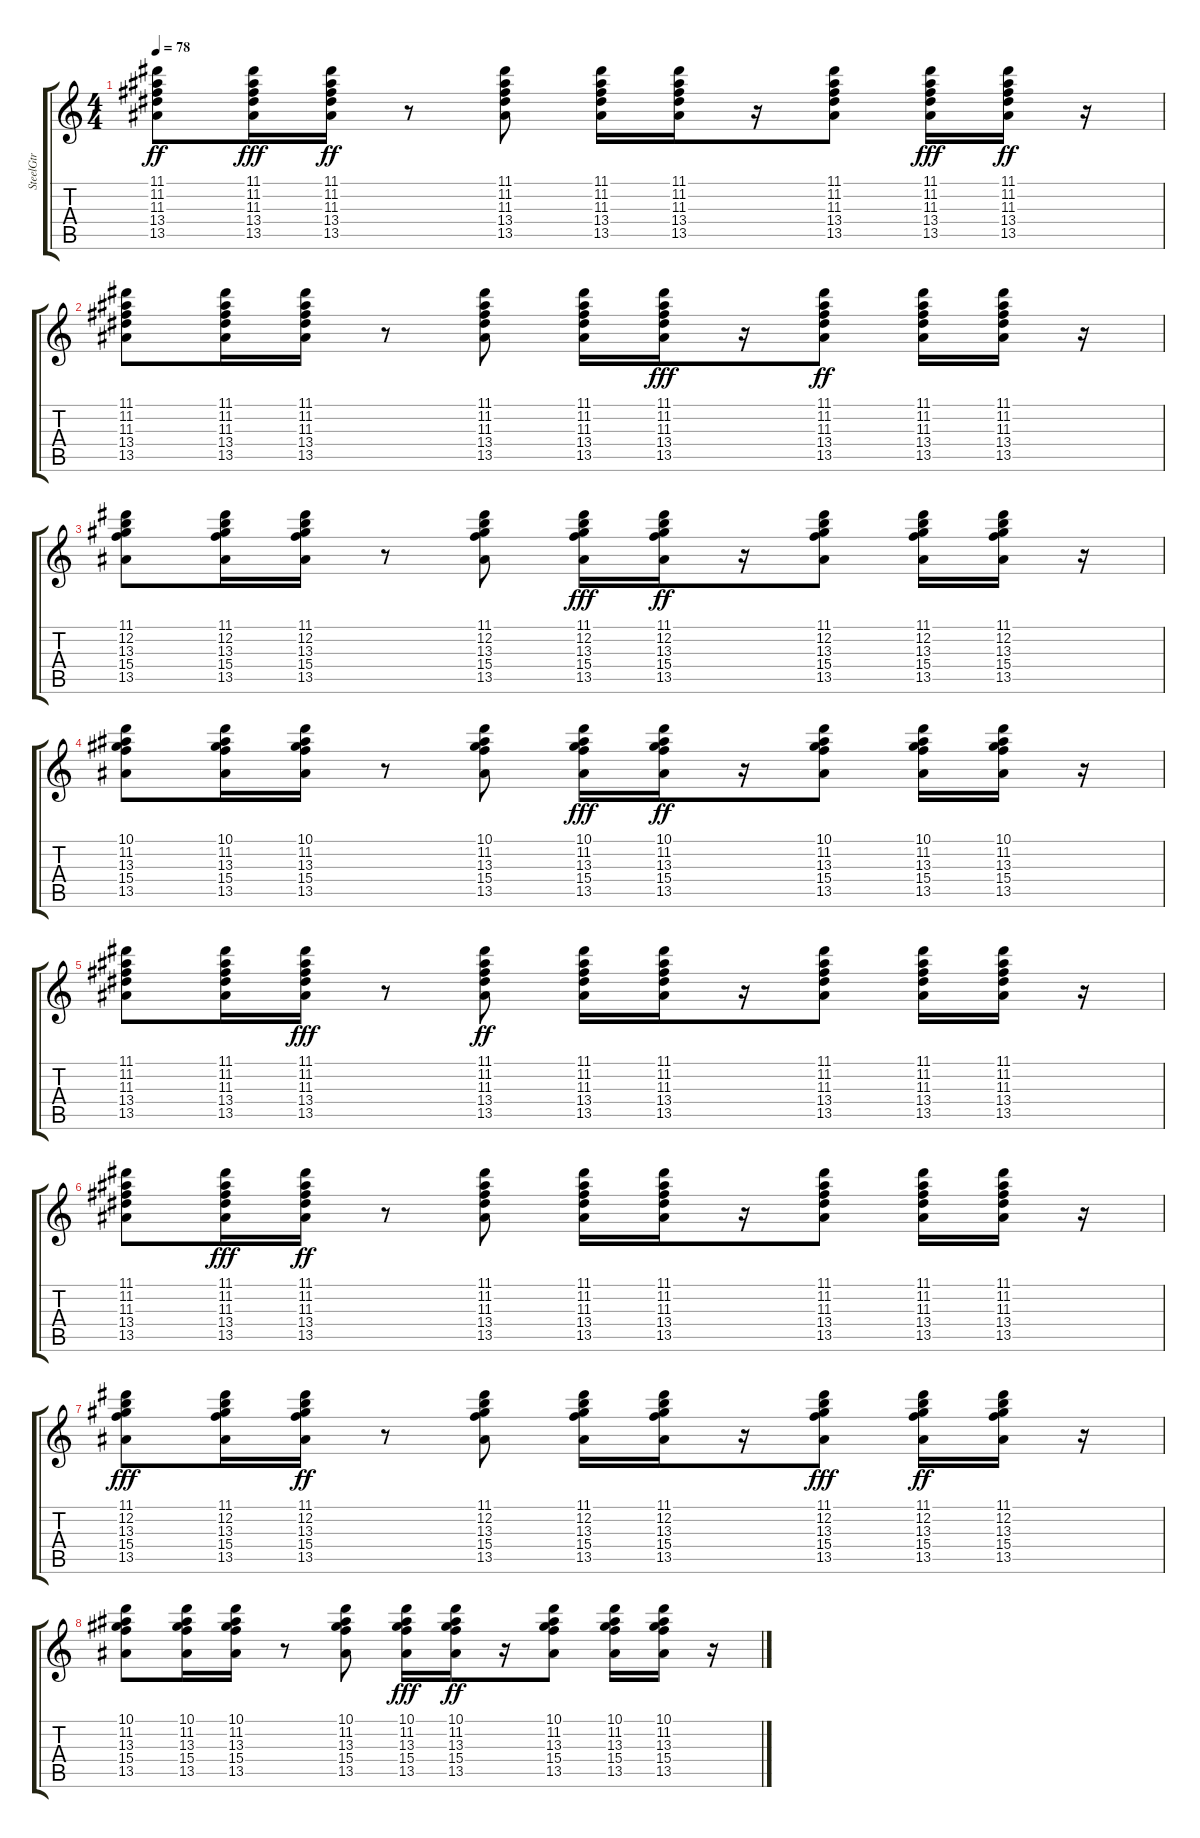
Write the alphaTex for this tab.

\track ("SteelGtr" "SteelGtr") {instrument acousticguitarsteel}
\staff {score tabs}
\tuning (E4 B3 G3 D3 A2 E2) {hide}
\ts (4 4)
\tempo 78
\clef g2
\ks c
(11.1 11.2 11.3 13.4 13.5).8{dy ff} (11.1 11.2 11.3 13.4 13.5).16{dy fff} (11.1 11.2 11.3 13.4 13.5).16{dy ff} r.8 (11.1 11.2 11.3 13.4 13.5).8 (11.1 11.2 11.3 13.4 13.5).16 (11.1 11.2 11.3 13.4 13.5).16 r.16 (11.1 11.2 11.3 13.4 13.5).8 (11.1 11.2 11.3 13.4 13.5).16{dy fff} (11.1 11.2 11.3 13.4 13.5).16{dy ff} r.16 |
(11.1 11.2 11.3 13.4 13.5).8 (11.1 11.2 11.3 13.4 13.5).16 (11.1 11.2 11.3 13.4 13.5).16 r.8 (11.1 11.2 11.3 13.4 13.5).8 (11.1 11.2 11.3 13.4 13.5).16 (11.1 11.2 11.3 13.4 13.5).16{dy fff} r.16 (11.1 11.2 11.3 13.4 13.5).8{dy ff} (11.1 11.2 11.3 13.4 13.5).16 (11.1 11.2 11.3 13.4 13.5).16 r.16 |
(11.1 12.2 13.3 15.4 13.5).8 (11.1 12.2 13.3 15.4 13.5).16 (11.1 12.2 13.3 15.4 13.5).16 r.8 (11.1 12.2 13.3 15.4 13.5).8 (11.1 12.2 13.3 15.4 13.5).16{dy fff} (11.1 12.2 13.3 15.4 13.5).16{dy ff} r.16 (11.1 12.2 13.3 15.4 13.5).8 (11.1 12.2 13.3 15.4 13.5).16 (11.1 12.2 13.3 15.4 13.5).16 r.16 |
(10.1 11.2 13.3 15.4 13.5).8 (10.1 11.2 13.3 15.4 13.5).16 (10.1 11.2 13.3 15.4 13.5).16 r.8 (10.1 11.2 13.3 15.4 13.5).8 (10.1 11.2 13.3 15.4 13.5).16{dy fff} (10.1 11.2 13.3 15.4 13.5).16{dy ff} r.16 (10.1 11.2 13.3 15.4 13.5).8 (10.1 11.2 13.3 15.4 13.5).16 (10.1 11.2 13.3 15.4 13.5).16 r.16 |
(11.1 11.2 11.3 13.4 13.5).8 (11.1 11.2 11.3 13.4 13.5).16 (11.1 11.2 11.3 13.4 13.5).16{dy fff} r.8 (11.1 11.2 11.3 13.4 13.5).8{dy ff} (11.1 11.2 11.3 13.4 13.5).16 (11.1 11.2 11.3 13.4 13.5).16 r.16 (11.1 11.2 11.3 13.4 13.5).8 (11.1 11.2 11.3 13.4 13.5).16 (11.1 11.2 11.3 13.4 13.5).16 r.16 |
(11.1 11.2 11.3 13.4 13.5).8 (11.1 11.2 11.3 13.4 13.5).16{dy fff} (11.1 11.2 11.3 13.4 13.5).16{dy ff} r.8 (11.1 11.2 11.3 13.4 13.5).8 (11.1 11.2 11.3 13.4 13.5).16 (11.1 11.2 11.3 13.4 13.5).16 r.16 (11.1 11.2 11.3 13.4 13.5).8 (11.1 11.2 11.3 13.4 13.5).16 (11.1 11.2 11.3 13.4 13.5).16 r.16 |
(11.1 12.2 13.3 15.4 13.5).8{dy fff} (11.1 12.2 13.3 15.4 13.5).16 (11.1 12.2 13.3 15.4 13.5).16{dy ff} r.8 (11.1 12.2 13.3 15.4 13.5).8 (11.1 12.2 13.3 15.4 13.5).16 (11.1 12.2 13.3 15.4 13.5).16 r.16 (11.1 12.2 13.3 15.4 13.5).8{dy fff} (11.1 12.2 13.3 15.4 13.5).16{dy ff} (11.1 12.2 13.3 15.4 13.5).16 r.16 |
(10.1 11.2 13.3 15.4 13.5).8 (10.1 11.2 13.3 15.4 13.5).16 (10.1 11.2 13.3 15.4 13.5).16 r.8 (10.1 11.2 13.3 15.4 13.5).8 (10.1 11.2 13.3 15.4 13.5).16{dy fff} (10.1 11.2 13.3 15.4 13.5).16{dy ff} r.16 (10.1 11.2 13.3 15.4 13.5).8 (10.1 11.2 13.3 15.4 13.5).16 (10.1 11.2 13.3 15.4 13.5).16 r.16
